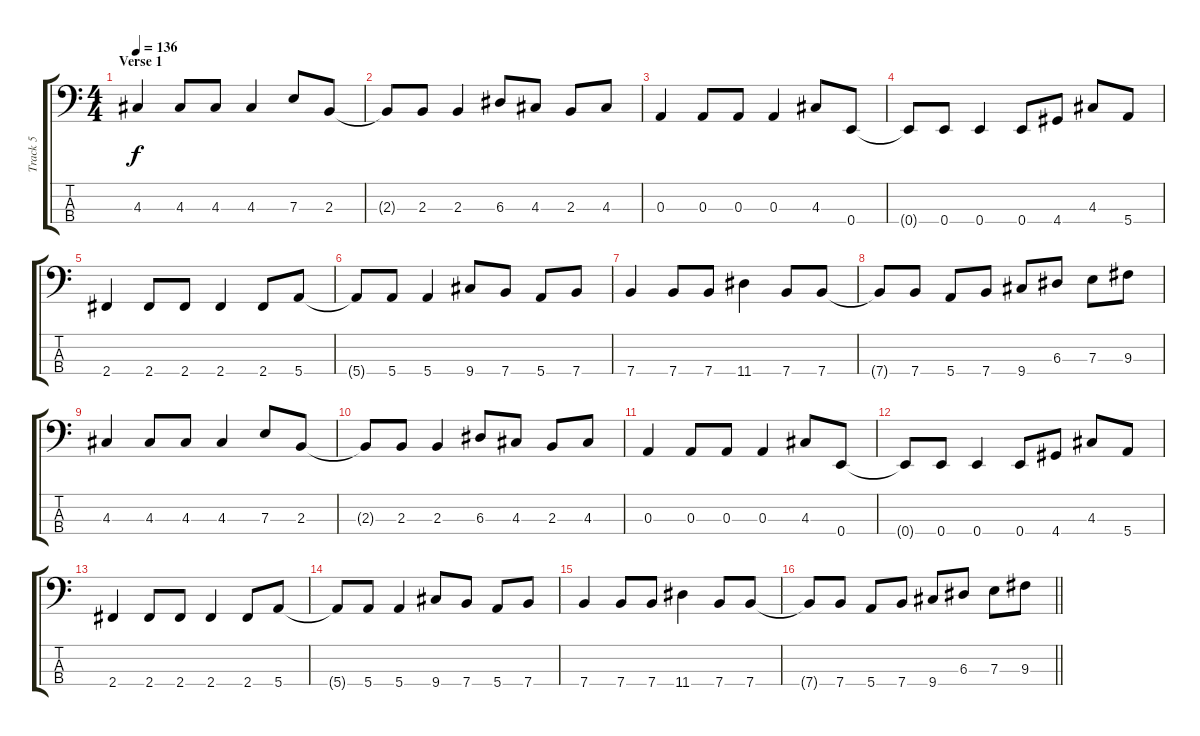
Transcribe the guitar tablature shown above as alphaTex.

\track ("Track 5" "Track 5") {instrument electricbassfinger}
\staff {score tabs}
\tuning (G2 D2 A1 E1) {hide}
\ts (4 4)
\section ("" "Verse 1")
\tempo 136
\clef f4
\ks c
4.3.4{dy f} 4.3.8 4.3.8 4.3.4 7.3.8 2.3.8 |
2.3{t}.8 2.3.8 2.3.4 6.3.8 4.3.8 2.3.8 4.3.8 |
0.3.4 0.3.8 0.3.8 0.3.4 4.3.8 0.4.8 |
0.4{t}.8 0.4.8 0.4.4 0.4.8 4.4.8 4.3.8 5.4.8 |
2.4.4 2.4.8 2.4.8 2.4.4 2.4.8 5.4.8 |
5.4{t}.8 5.4.8 5.4.4 9.4.8 7.4.8 5.4.8 7.4.8 |
7.4.4 7.4.8 7.4.8 11.4.4 7.4.8 7.4.8 |
7.4{t}.8 7.4.8 5.4.8 7.4.8 9.4.8 6.3.8 7.3.8 9.3.8 |
4.3.4 4.3.8 4.3.8 4.3.4 7.3.8 2.3.8 |
2.3{t}.8 2.3.8 2.3.4 6.3.8 4.3.8 2.3.8 4.3.8 |
0.3.4 0.3.8 0.3.8 0.3.4 4.3.8 0.4.8 |
0.4{t}.8 0.4.8 0.4.4 0.4.8 4.4.8 4.3.8 5.4.8 |
2.4.4 2.4.8 2.4.8 2.4.4 2.4.8 5.4.8 |
5.4{t}.8 5.4.8 5.4.4 9.4.8 7.4.8 5.4.8 7.4.8 |
7.4.4 7.4.8 7.4.8 11.4.4 7.4.8 7.4.8 |
\barLineRight lightlight
7.4{t}.8 7.4.8 5.4.8 7.4.8 9.4.8 6.3.8 7.3.8 9.3.8
